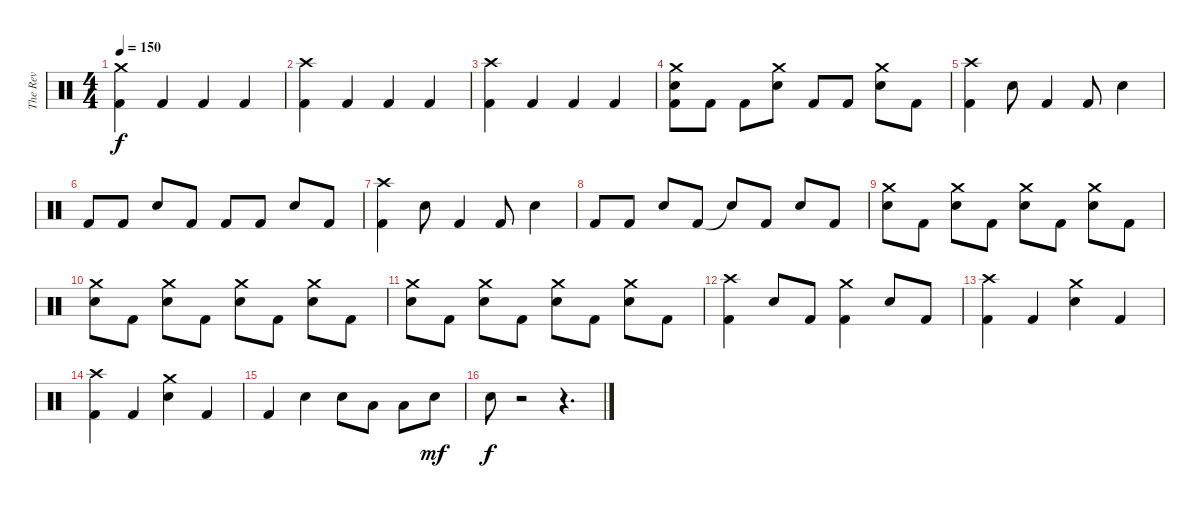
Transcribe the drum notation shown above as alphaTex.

\track ("The Rev" "The Rev") {instrument percussion}
\staff {score}
\articulation defaults
\ts (4 4)
\tempo 150
\clef neutral
\ks c
("Crash medium (hit)" "Kick (hit) 2").4{dy f} "Kick (hit) 2".4 "Kick (hit) 2".4 "Kick (hit) 2".4 |
("Crash high (hit)" "Kick (hit) 2").4 "Kick (hit) 2".4 "Kick (hit) 2".4 "Kick (hit) 2".4 |
("Crash high (hit)" "Kick (hit) 2").4 "Kick (hit) 2".4 "Kick (hit) 2".4 "Kick (hit) 2".4 |
("Crash medium (hit)" "Snare (hit) 2" "Kick (hit) 2").8 "Kick (hit) 2".8 "Kick (hit) 2".8 ("Crash medium (hit)" "Snare (hit) 2").8 "Kick (hit) 2".8 "Kick (hit) 2".8 ("Crash medium (hit)" "Snare (hit) 2").8 "Kick (hit) 2".8 |
("Crash high (hit)" "Kick (hit) 2").4 "Snare (hit) 2".8 "Kick (hit) 2".4 "Kick (hit) 2".8 "Snare (hit) 2".4 |
"Kick (hit) 2".8 "Kick (hit) 2".8 "Snare (hit) 2".8 "Kick (hit) 2".8 "Kick (hit) 2".8 "Kick (hit) 2".8 "Snare (hit) 2".8 "Kick (hit) 2".8 |
("Crash high (hit)" "Kick (hit) 2").4 "Snare (hit) 2".8 "Kick (hit) 2".4 "Kick (hit) 2".8 "Snare (hit) 2".4 |
"Kick (hit) 2".8 "Kick (hit) 2".8 "Snare (hit) 2".8 "Kick (hit) 2".8 "Snare (hit)"{t}.8 "Kick (hit) 2".8 "Snare (hit) 2".8 "Kick (hit) 2".8 |
("Crash medium (hit)" "Snare (hit) 2").8 "Kick (hit) 2".8 ("Crash medium (hit)" "Snare (hit) 2").8 "Kick (hit) 2".8 ("Crash medium (hit)" "Snare (hit) 2").8 "Kick (hit) 2".8 ("Crash medium (hit)" "Snare (hit) 2").8 "Kick (hit) 2".8 |
("Crash medium (hit)" "Snare (hit) 2").8 "Kick (hit) 2".8 ("Crash medium (hit)" "Snare (hit) 2").8 "Kick (hit) 2".8 ("Crash medium (hit)" "Snare (hit) 2").8 "Kick (hit) 2".8 ("Crash medium (hit)" "Snare (hit) 2").8 "Kick (hit) 2".8 |
("Crash medium (hit)" "Snare (hit) 2").8 "Kick (hit) 2".8 ("Crash medium (hit)" "Snare (hit) 2").8 "Kick (hit) 2".8 ("Crash medium (hit)" "Snare (hit) 2").8 "Kick (hit) 2".8 ("Crash medium (hit)" "Snare (hit) 2").8 "Kick (hit) 2".8 |
("Crash high (hit)" "Kick (hit) 2").4 "Snare (hit) 2".8 "Kick (hit) 2".8 ("Crash medium (hit)" "Kick (hit) 2").4 "Snare (hit) 2".8 "Kick (hit) 2".8 |
("Crash high (hit)" "Kick (hit) 2").4 "Kick (hit) 2".4 ("Crash medium (hit)" "Snare (hit) 2").4 "Kick (hit) 2".4 |
("Crash high (hit)" "Kick (hit) 2").4 "Kick (hit) 2".4 ("Crash medium (hit)" "Snare (hit) 2").4 "Kick (hit) 2".4 |
"Kick (hit) 2".4 "Snare (hit) 2".4 "Snare (hit) 2".8 "Low Tom (hit)".8 "Low Tom (hit)".8 "Snare (hit) 2".8{dy mf} |
"Snare (hit) 2".8{dy f} r.2 r.4{d}
